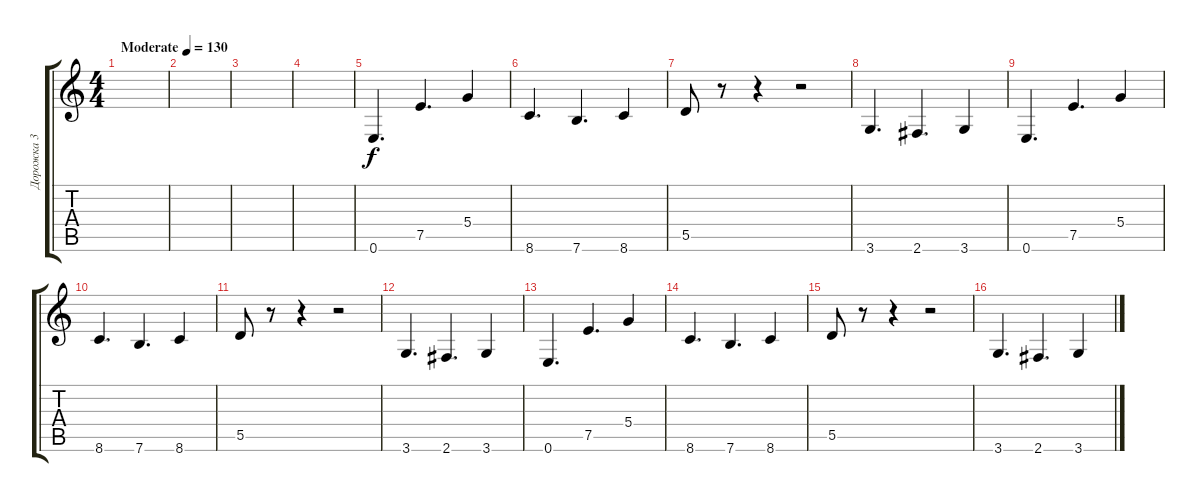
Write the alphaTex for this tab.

\track ("Дорожка 3" "Дорожка 3") {instrument overdrivenguitar}
\staff {score tabs}
\tuning (E4 B3 G3 D3 A2 E2) {hide}
\ts (4 4)
\tempo (130 "Moderate")
\clef g2
\ks c
|
|
|
|
0.6.4{d} 7.5.4{d} 5.4.4 |
8.6.4{d} 7.6.4{d} 8.6.4 |
5.5.8 r.8 r.4 r.2 |
3.6.4{d} 2.6.4{d} 3.6.4 |
0.6.4{d} 7.5.4{d} 5.4.4 |
8.6.4{d} 7.6.4{d} 8.6.4 |
5.5.8 r.8 r.4 r.2 |
3.6.4{d} 2.6.4{d} 3.6.4 |
0.6.4{d} 7.5.4{d} 5.4.4 |
8.6.4{d} 7.6.4{d} 8.6.4 |
5.5.8 r.8 r.4 r.2 |
3.6.4{d} 2.6.4{d} 3.6.4
